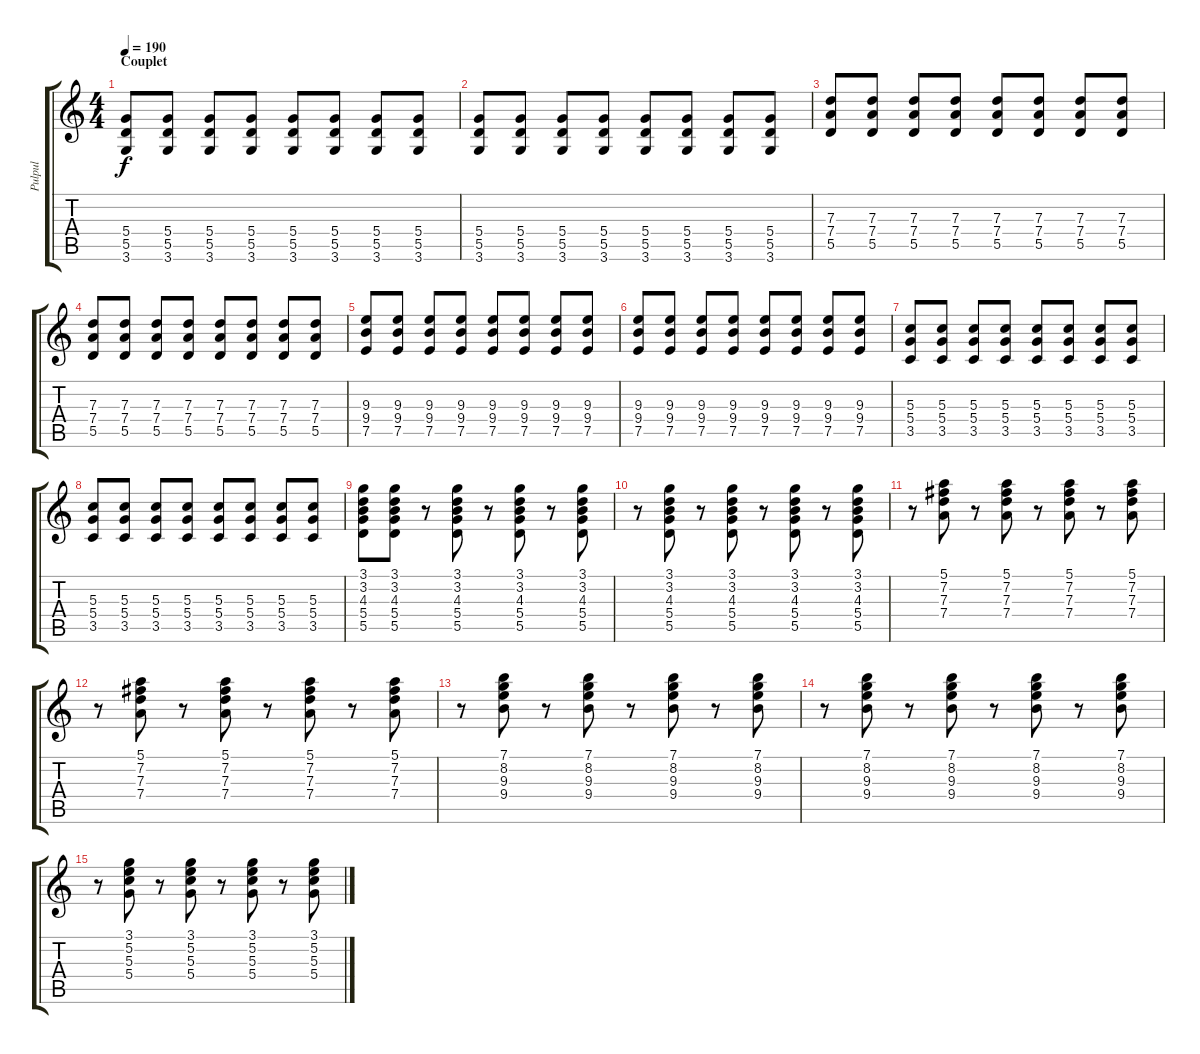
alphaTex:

\track ("Pulpul" "Pulpul") {instrument overdrivenguitar}
\staff {score tabs}
\tuning (E4 B3 G3 D3 A2 E2) {hide}
\ts (4 4)
\section ("" "Couplet")
\tempo 190
\clef g2
\ks c
(5.4 5.5 3.6).8{dy f volume 9 balance 16} (5.4 5.5 3.6).8 (5.4 5.5 3.6).8 (5.4 5.5 3.6).8 (5.4 5.5 3.6).8 (5.4 5.5 3.6).8 (5.4 5.5 3.6).8 (5.4 5.5 3.6).8 |
(5.4 5.5 3.6).8 (5.4 5.5 3.6).8 (5.4 5.5 3.6).8 (5.4 5.5 3.6).8 (5.4 5.5 3.6).8 (5.4 5.5 3.6).8 (5.4 5.5 3.6).8 (5.4 5.5 3.6).8 |
(7.3 7.4 5.5).8 (7.3 7.4 5.5).8 (7.3 7.4 5.5).8 (7.3 7.4 5.5).8 (7.3 7.4 5.5).8 (7.3 7.4 5.5).8 (7.3 7.4 5.5).8 (7.3 7.4 5.5).8 |
(7.3 7.4 5.5).8 (7.3 7.4 5.5).8 (7.3 7.4 5.5).8 (7.3 7.4 5.5).8 (7.3 7.4 5.5).8 (7.3 7.4 5.5).8 (7.3 7.4 5.5).8 (7.3 7.4 5.5).8 |
(9.3 9.4 7.5).8 (9.3 9.4 7.5).8 (9.3 9.4 7.5).8 (9.3 9.4 7.5).8 (9.3 9.4 7.5).8 (9.3 9.4 7.5).8 (9.3 9.4 7.5).8 (9.3 9.4 7.5).8 |
(9.3 9.4 7.5).8 (9.3 9.4 7.5).8 (9.3 9.4 7.5).8 (9.3 9.4 7.5).8 (9.3 9.4 7.5).8 (9.3 9.4 7.5).8 (9.3 9.4 7.5).8 (9.3 9.4 7.5).8 |
(5.3 5.4 3.5).8 (5.3 5.4 3.5).8 (5.3 5.4 3.5).8 (5.3 5.4 3.5).8 (5.3 5.4 3.5).8 (5.3 5.4 3.5).8 (5.3 5.4 3.5).8 (5.3 5.4 3.5).8 |
(5.3 5.4 3.5).8 (5.3 5.4 3.5).8 (5.3 5.4 3.5).8 (5.3 5.4 3.5).8 (5.3 5.4 3.5).8 (5.3 5.4 3.5).8 (5.3 5.4 3.5).8 (5.3 5.4 3.5).8 |
(3.1 3.2 4.3 5.4 5.5).8{volume 10 balance 8 instrument electricguitarmuted} (3.1 3.2 4.3 5.4 5.5).8 r.8 (3.1 3.2 4.3 5.4 5.5).8 r.8 (3.1 3.2 4.3 5.4 5.5).8 r.8 (3.1 3.2 4.3 5.4 5.5).8 |
r.8 (3.1 3.2 4.3 5.4 5.5).8 r.8 (3.1 3.2 4.3 5.4 5.5).8 r.8 (3.1 3.2 4.3 5.4 5.5).8 r.8 (3.1 3.2 4.3 5.4 5.5).8 |
r.8 (5.1 7.2 7.3 7.4).8 r.8 (5.1 7.2 7.3 7.4).8 r.8 (5.1 7.2 7.3 7.4).8 r.8 (5.1 7.2 7.3 7.4).8 |
r.8 (5.1 7.2 7.3 7.4).8 r.8 (5.1 7.2 7.3 7.4).8 r.8 (5.1 7.2 7.3 7.4).8 r.8 (5.1 7.2 7.3 7.4).8 |
r.8 (7.1 8.2 9.3 9.4).8 r.8 (7.1 8.2 9.3 9.4).8 r.8 (7.1 8.2 9.3 9.4).8 r.8 (7.1 8.2 9.3 9.4).8 |
r.8 (7.1 8.2 9.3 9.4).8 r.8 (7.1 8.2 9.3 9.4).8 r.8 (7.1 8.2 9.3 9.4).8 r.8 (7.1 8.2 9.3 9.4).8 |
r.8 (3.1 5.2 5.3 5.4).8 r.8 (3.1 5.2 5.3 5.4).8 r.8 (3.1 5.2 5.3 5.4).8 r.8 (3.1 5.2 5.3 5.4).8
